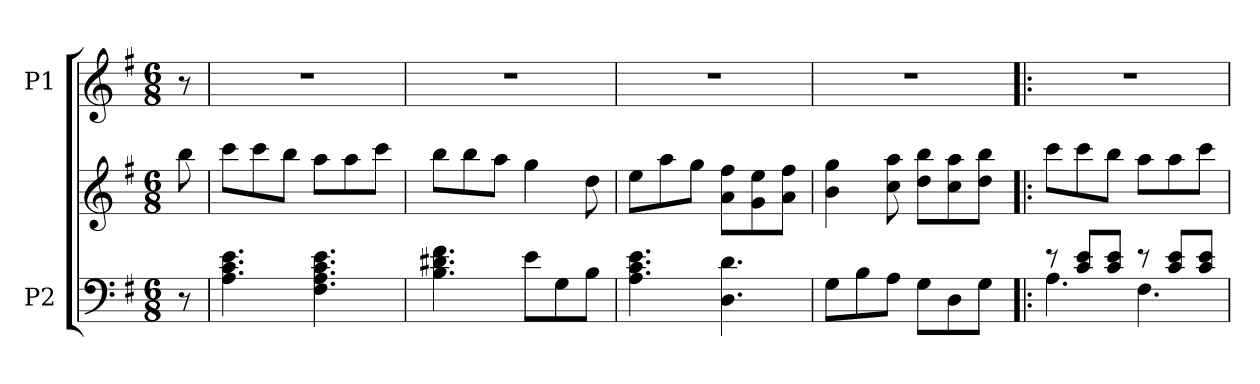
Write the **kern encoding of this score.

**kern	**kern	**kern
*part2	*part2	*part1
*staff3	*staff2	*staff1
*I"P2	*	*I"P1
!!LO:PB:g=z
*clefF4	*clefG2	*clefG2
*k[f#]	*k[f#]	*k[f#]
*G:	*G:	*G:
*M6/8	*M6/8	*M6/8
=1	=1	=1
8r	8bbi\	8r
=2	=2	=2
!	!	!LO:N:vis=1
4.Ai\ 4.ci 4.ei	8ccci\L	2.r
.	8ccci\	.
.	8bbi\J	.
4.F#i\ 4.Ai 4.ci 4.ei	8aai\L	.
.	8aai\	.
.	8ccci\J	.
=3	=3	=3
!	!	!LO:N:vis=1
4.Bi\ 4.d#Xi 4.f#i	8bbi\L	2.r
.	8bbi\	.
.	8aai\J	.
8ei\L	4ggi\	.
8Gi\	.	.
8Bi\J	8ddi\	.
=4	=4	=4
!	!	!LO:N:vis=1
4.Ai\ 4.ci 4.ei	8eei\L	2.r
.	8aai\	.
.	8ggi\J	.
4.Di\ 4.di	8ai\ 8ff#iL	.
.	8gi\ 8eei	.
.	8ai\ 8ff#iJ	.
=5	=5	=5
!	!	!LO:N:vis=1
8Gi\L	4bi\ 4ggi	2.r
8Bi\	.	.
8Ai\J	8cci\ 8aai	.
8Gi\L	8ddi\ 8bbiL	.
8Di\	8cci\ 8aai	.
8Gi\J	8ddi\ 8bbiJ	.
=6!|:	=6!|:	=6!|:
*^	*	*
!	!	!	!LO:N:vis=1
8r	4.Ai\	8ccci\L	2.r
8ci/ 8eiL	.	8ccci\	.
8ci/ 8eiJ	.	8bbi\J	.
8r	4.F#i\	8aai\L	.
8ci/ 8eiL	.	8aai\	.
8ci/ 8eiJ	.	8ccci\J	.
*v	*v	*	*
=	=	=
*-	*-	*-
